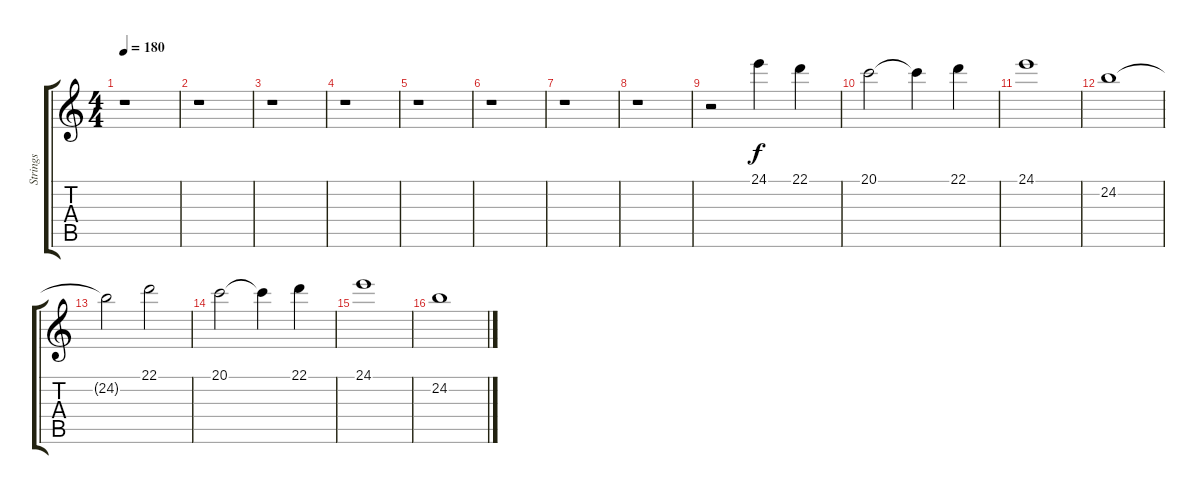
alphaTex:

\track ("Strings" "Strings") {instrument stringensemble1}
\staff {score tabs}
\tuning (E4 B3 G3 D3 A2 E2) {hide}
\ts (4 4)
\tempo 180
\clef g2
\ks c
r.1{dy f} |
r.1 |
r.1 |
r.1 |
r.1 |
r.1 |
r.1 |
r.1 |
r.2 24.1.4 22.1.4 |
20.1.2 20.1{t}.4 22.1.4 |
24.1.1 |
24.2.1 |
24.2{t}.2 22.1.2 |
20.1.2 20.1{t}.4 22.1.4 |
24.1.1 |
24.2.1
